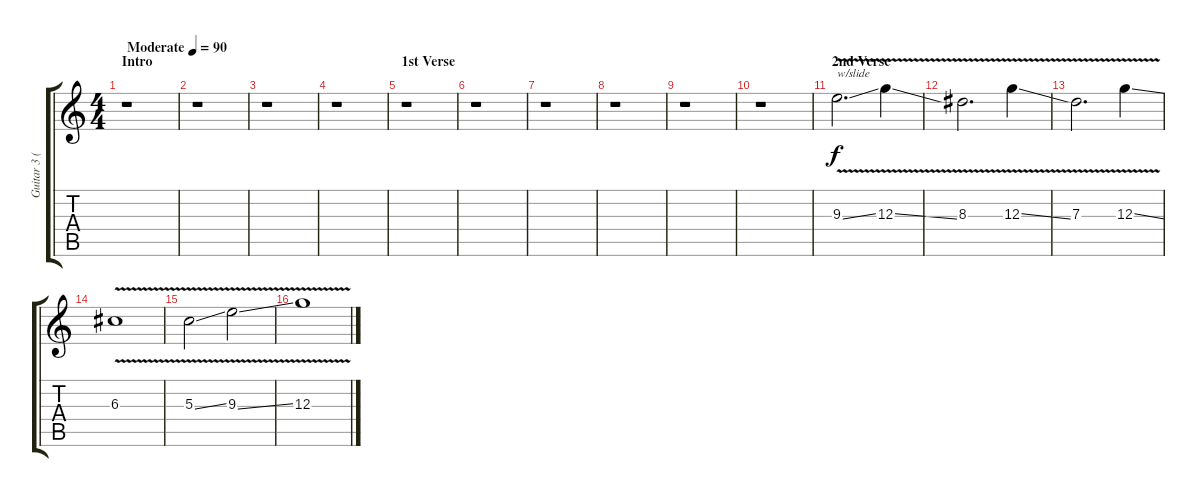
\track ("Guitar 3 (Rick Nielsen)" "Guitar 3 (") {instrument overdrivenguitar}
\staff {score tabs}
\tuning (E4 B3 G3 D3 A2 E2) {hide}
\ts (4 4)
\section ("" "Intro")
\tempo (90 "Moderate")
\clef g2
\ks c
r.1{dy f instrument overdrivenguitar} |
r.1 |
r.1 |
r.1 |
\section ("" "1st Verse")
r.1 |
r.1 |
r.1 |
r.1 |
r.1 |
r.1 |
\section ("" "2nd Verse")
9.3{v ss}.2{d txt "w/slide"} 12.3{v ss}.4 |
8.3{v}.2{d} 12.3{v ss}.4 |
7.3{v}.2{d} 12.3{v ss}.4 |
6.3{v}.1 |
5.3{v ss}.2 9.3{v ss}.2 |
12.3{v}.1
